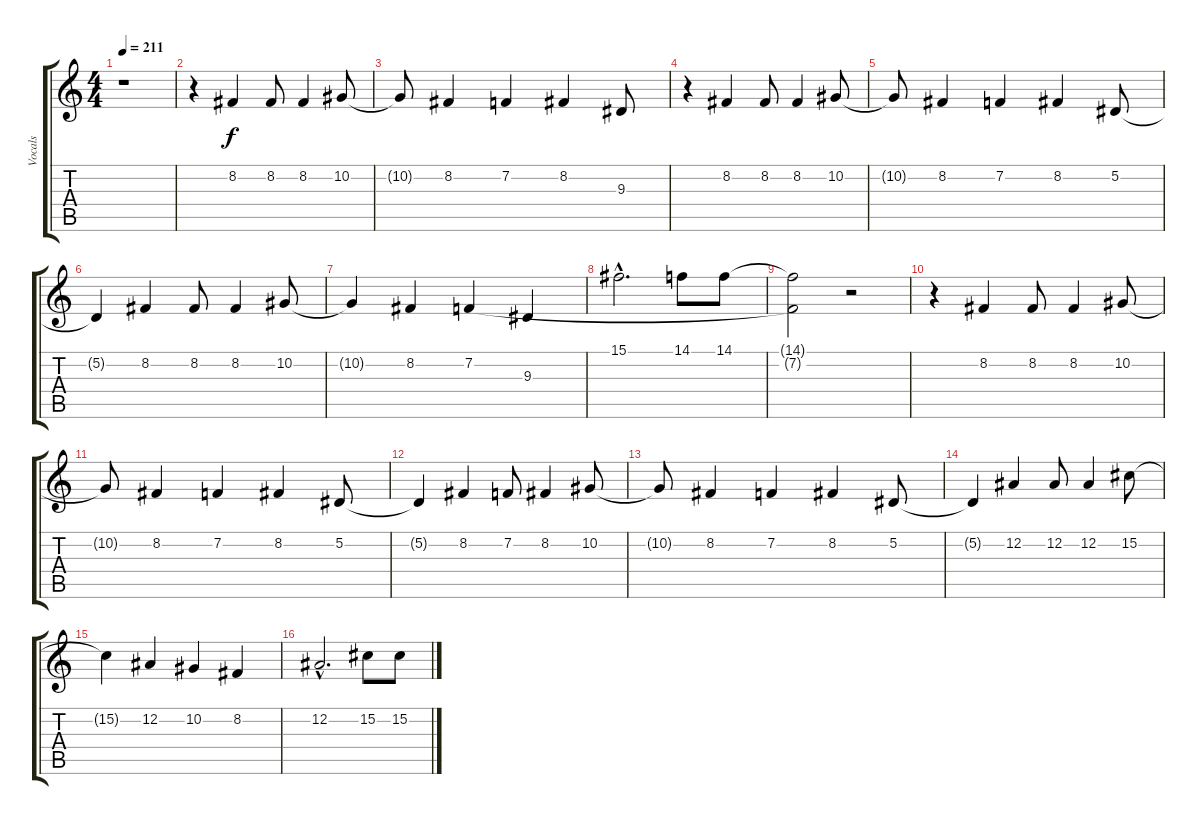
\track ("Vocals" "Vocals") {instrument lead2sawtooth}
\staff {score tabs}
\tuning (Eb4 Bb3 Gb3 Db3 Ab2 Eb2) {hide}
\ts (4 4)
\tempo 211
\clef g2
\ks c
r.1{dy f} |
r.4 8.2.4 8.2.8 8.2.4 10.2.8 |
10.2{t}.8 8.2.4 7.2.4 8.2.4 9.3.8 |
r.4 8.2.4 8.2.8 8.2.4 10.2.8 |
10.2{t}.8 8.2.4 7.2.4 8.2.4 5.2.8 |
5.2{t}.4 8.2.4 8.2.8 8.2.4 10.2.8 |
10.2{t}.4 8.2.4 7.2.4 9.3.4 |
15.1{hac}.2{d} 14.1.8 14.1.8 |
(14.1{t} 7.2{t}).2 r.2 |
r.4 8.2.4 8.2.8 8.2.4 10.2.8 |
10.2{t}.8 8.2.4 7.2.4 8.2.4 5.2.8 |
5.2{t}.4 8.2.4 7.2.8 8.2.4 10.2.8 |
10.2{t}.8 8.2.4 7.2.4 8.2.4 5.2.8 |
5.2{t}.4 12.2.4 12.2.8 12.2.4 15.2.8 |
15.2{t}.4 12.2.4 10.2.4 8.2.4 |
12.2{hac}.2{d} 15.2.8 15.2.8
